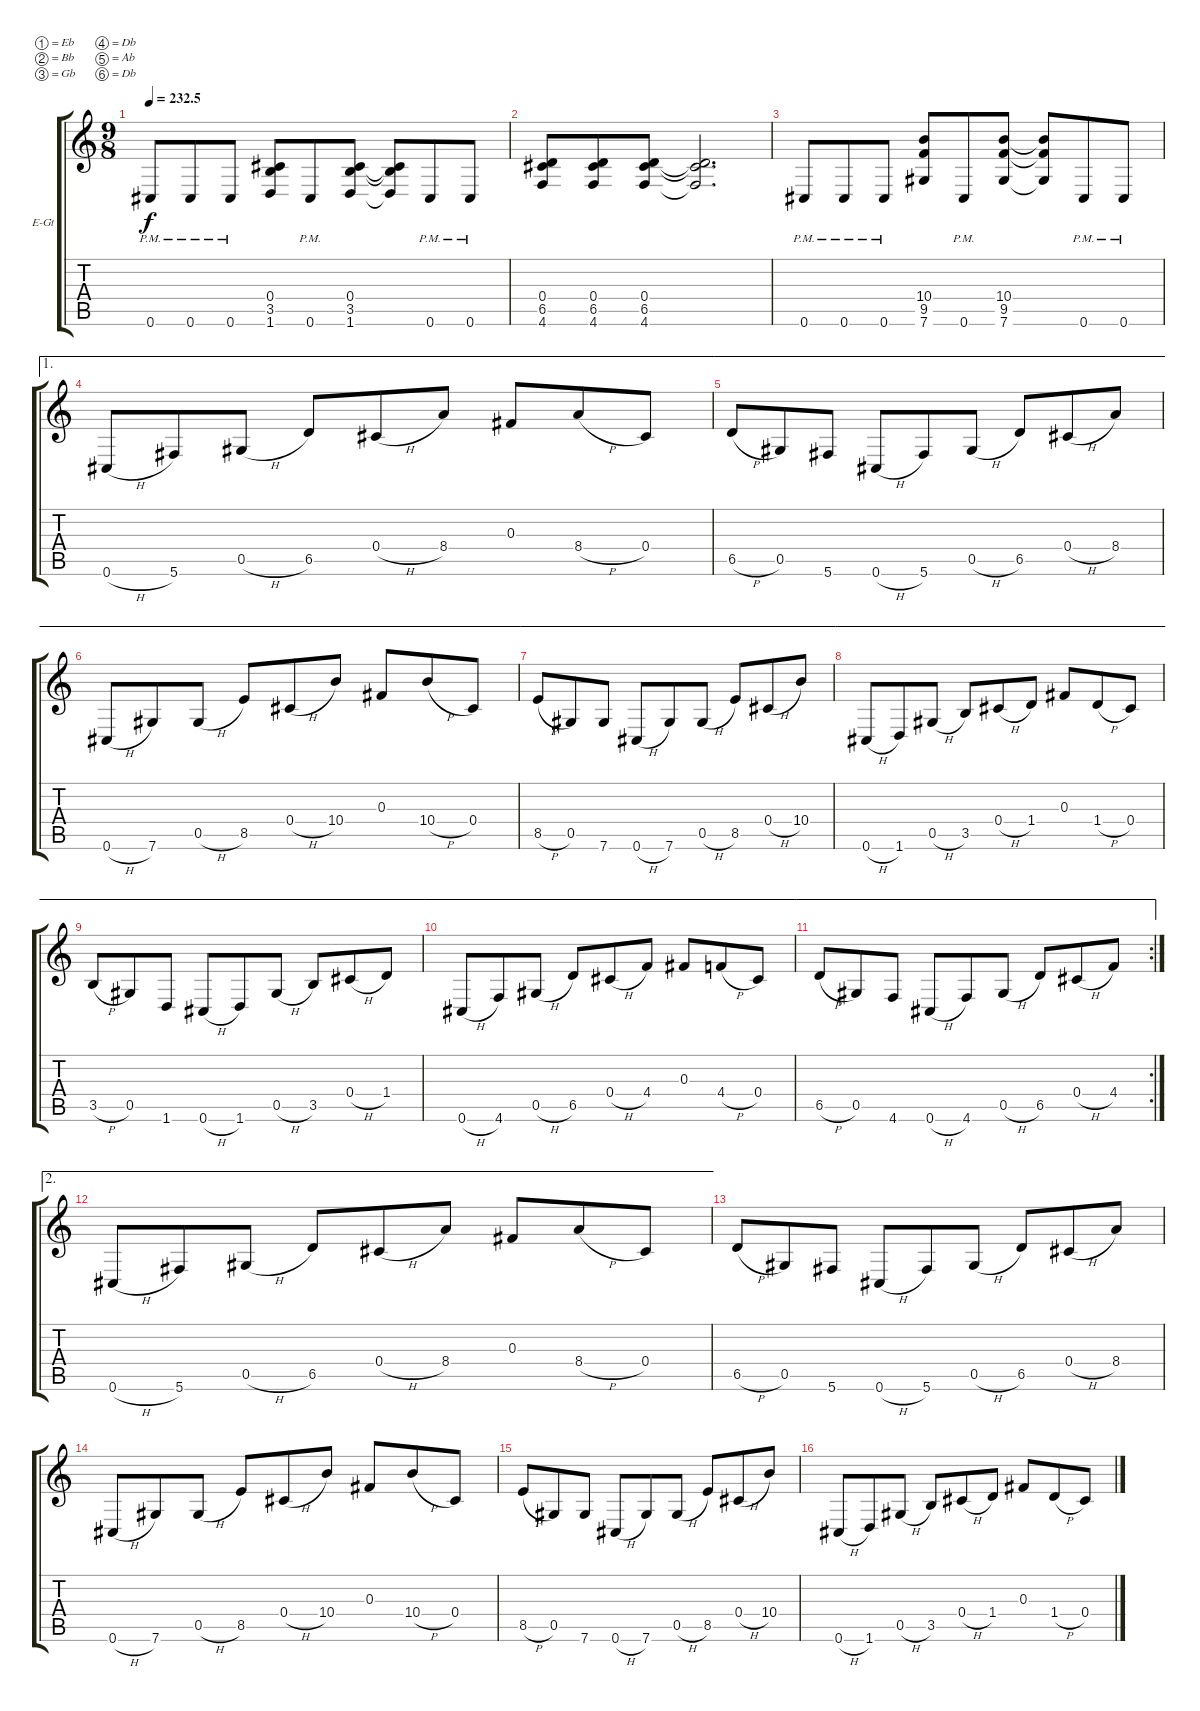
\defaultSystemsLayout 4
\bracketExtendMode groupsimilarinstruments
\firstSystemTrackNameOrientation horizontal
\otherSystemsTrackNameOrientation horizontal
\track ("Martin Carbonneau" "E-Gt") {instrument distortionguitar}
\staff {score tabs}
\tuning (Eb4 Bb3 Gb3 Db3 Ab2 Db2)
\ts (9 8)
\tempo
232.5
\accidentals auto
\clef g2
\ottava regular
\simile none
\ks c
0.6{pm}.8{dy f} 0.6{pm}.8 0.6{pm}.8 (0.4 3.5 1.6).8 0.6{pm}.8 (0.4 3.5 1.6).8 (0.4{t} 3.5{t} 1.6{t}).8 0.6{pm}.8 0.6{pm}.8 |
(0.4 6.5 4.6).8 (0.4 6.5 4.6).8 (0.4 6.5 4.6).8 (0.4{t} 6.5{t} 4.6{t}).2{d} |
0.6{pm}.8 0.6{pm}.8 0.6{pm}.8 (7.6 9.5 10.4).8 0.6{pm}.8 (7.6 9.5 10.4).8 (7.6{t} 9.5{t} 10.4{t}).8 0.6{pm}.8 0.6{pm}.8 |
\ae 1
0.6{h}.8 5.6.8 0.5{h}.8 6.5.8 0.4{h}.8 8.4.8 0.3.8 8.4{h}.8 0.4.8 |
\ae 1
6.5{h}.8 0.5.8 5.6.8 0.6{h}.8 5.6.8 0.5{h}.8 6.5.8 0.4{h}.8 8.4.8 |
\ae 1
0.6{h}.8 7.6.8 0.5{h}.8 8.5.8 0.4{h}.8 10.4.8 0.3.8 10.4{h}.8 0.4.8 |
\ae 1
8.5{h}.8 0.5.8 7.6.8 0.6{h}.8 7.6.8 0.5{h}.8 8.5.8 0.4{h}.8 10.4.8 |
\ae 1
0.6{h}.8 1.6.8 0.5{h}.8 3.5.8 0.4{h}.8 1.4.8 0.3.8 1.4{h}.8 0.4.8 |
\ae 1
3.5{h}.8 0.5.8 1.6.8 0.6{h}.8 1.6.8 0.5{h}.8 3.5.8 0.4{h}.8 1.4.8 |
\ae 1
0.6{h}.8 4.6.8 0.5{h}.8 6.5.8 0.4{h}.8 4.4.8 0.3.8 4.4{h}.8 0.4.8 |
\ae 1
\rc 2
6.5{h}.8 0.5.8 4.6.8 0.6{h}.8 4.6.8 0.5{h}.8 6.5.8 0.4{h}.8 4.4.8 |
\ae 2
0.6{h}.8 5.6.8 0.5{h}.8 6.5.8 0.4{h}.8 8.4.8 0.3.8 8.4{h}.8 0.4.8 |
6.5{h}.8 0.5.8 5.6.8 0.6{h}.8 5.6.8 0.5{h}.8 6.5.8 0.4{h}.8 8.4.8 |
0.6{h}.8 7.6.8 0.5{h}.8 8.5.8 0.4{h}.8 10.4.8 0.3.8 10.4{h}.8 0.4.8 |
8.5{h}.8 0.5.8 7.6.8 0.6{h}.8 7.6.8 0.5{h}.8 8.5.8 0.4{h}.8 10.4.8 |
0.6{h}.8 1.6.8 0.5{h}.8 3.5.8 0.4{h}.8 1.4.8 0.3.8 1.4{h}.8 0.4.8
